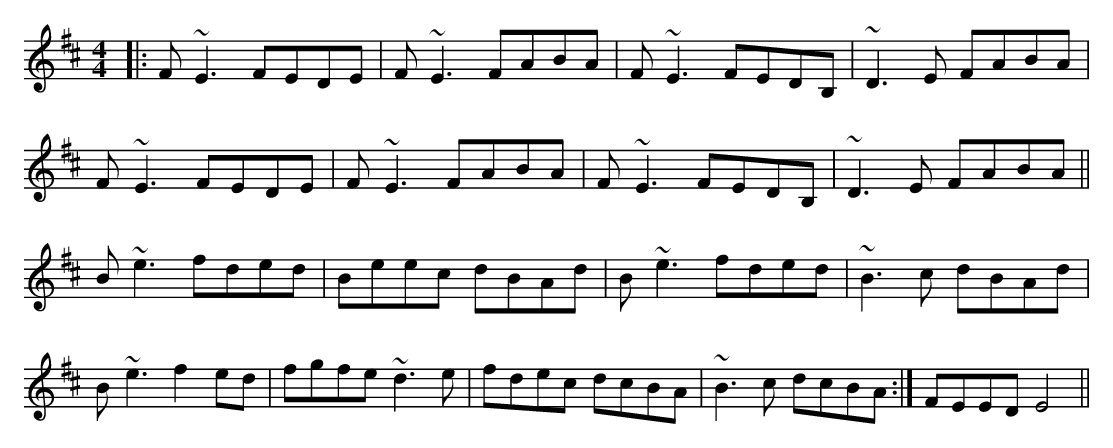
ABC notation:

X:1
M:4/4
K:Edor
|:F~E3 FEDE|F~E3 FABA|F~E3 FEDB,|~D3E FABA|
F~E3 FEDE|F~E3 FABA|F~E3 FEDB,|~D3E FABA||
B~e3 fded|Beec dBAd|B~e3 fded|~B3c dBAd|
B~e3 f2ed|fgfe ~d3e|fdec dcBA|~B3c dcBA:|FEED E4||
